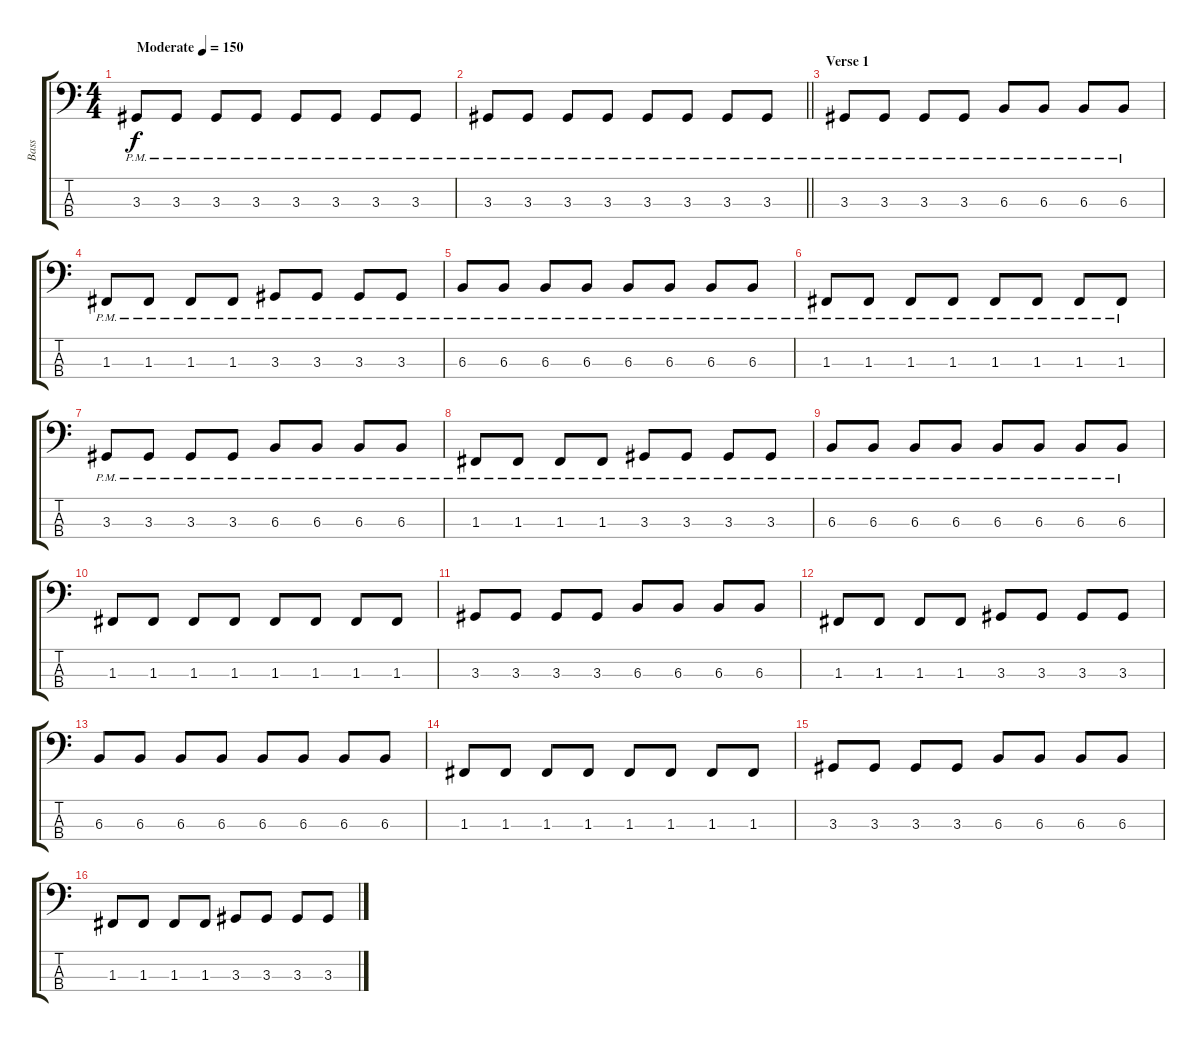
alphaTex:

\track ("Bass" "Bass") {instrument electricbasspick}
\staff {score tabs}
\tuning (Eb2 Bb1 F1 C1) {hide}
\ts (4 4)
\tempo (150 "Moderate")
\clef f4
\ks c
3.3{pm}.8{dy f instrument electricbasspick} 3.3{pm}.8 3.3{pm}.8 3.3{pm}.8 3.3{pm}.8 3.3{pm}.8 3.3{pm}.8 3.3{pm}.8 |
\barLineRight lightlight
3.3{pm}.8 3.3{pm}.8 3.3{pm}.8 3.3{pm}.8 3.3{pm}.8 3.3{pm}.8 3.3{pm}.8 3.3{pm}.8 |
\section ("" "Verse 1")
3.3{pm}.8 3.3{pm}.8 3.3{pm}.8 3.3{pm}.8 6.3{pm}.8 6.3{pm}.8 6.3{pm}.8 6.3{pm}.8 |
1.3{pm}.8 1.3{pm}.8 1.3{pm}.8 1.3{pm}.8 3.3{pm}.8 3.3{pm}.8 3.3{pm}.8 3.3{pm}.8 |
6.3{pm}.8 6.3{pm}.8 6.3{pm}.8 6.3{pm}.8 6.3{pm}.8 6.3{pm}.8 6.3{pm}.8 6.3{pm}.8 |
1.3{pm}.8 1.3{pm}.8 1.3{pm}.8 1.3{pm}.8 1.3{pm}.8 1.3{pm}.8 1.3{pm}.8 1.3{pm}.8 |
3.3{pm}.8 3.3{pm}.8 3.3{pm}.8 3.3{pm}.8 6.3{pm}.8 6.3{pm}.8 6.3{pm}.8 6.3{pm}.8 |
1.3{pm}.8 1.3{pm}.8 1.3{pm}.8 1.3{pm}.8 3.3{pm}.8 3.3{pm}.8 3.3{pm}.8 3.3{pm}.8 |
6.3{pm}.8 6.3{pm}.8 6.3{pm}.8 6.3{pm}.8 6.3{pm}.8 6.3{pm}.8 6.3{pm}.8 6.3{pm}.8 |
1.3.8 1.3.8 1.3.8 1.3.8 1.3.8 1.3.8 1.3.8 1.3.8 |
3.3.8 3.3.8 3.3.8 3.3.8 6.3.8 6.3.8 6.3.8 6.3.8 |
1.3.8 1.3.8 1.3.8 1.3.8 3.3.8 3.3.8 3.3.8 3.3.8 |
6.3.8 6.3.8 6.3.8 6.3.8 6.3.8 6.3.8 6.3.8 6.3.8 |
1.3.8 1.3.8 1.3.8 1.3.8 1.3.8 1.3.8 1.3.8 1.3.8 |
3.3.8 3.3.8 3.3.8 3.3.8 6.3.8 6.3.8 6.3.8 6.3.8 |
1.3.8 1.3.8 1.3.8 1.3.8 3.3.8 3.3.8 3.3.8 3.3.8
